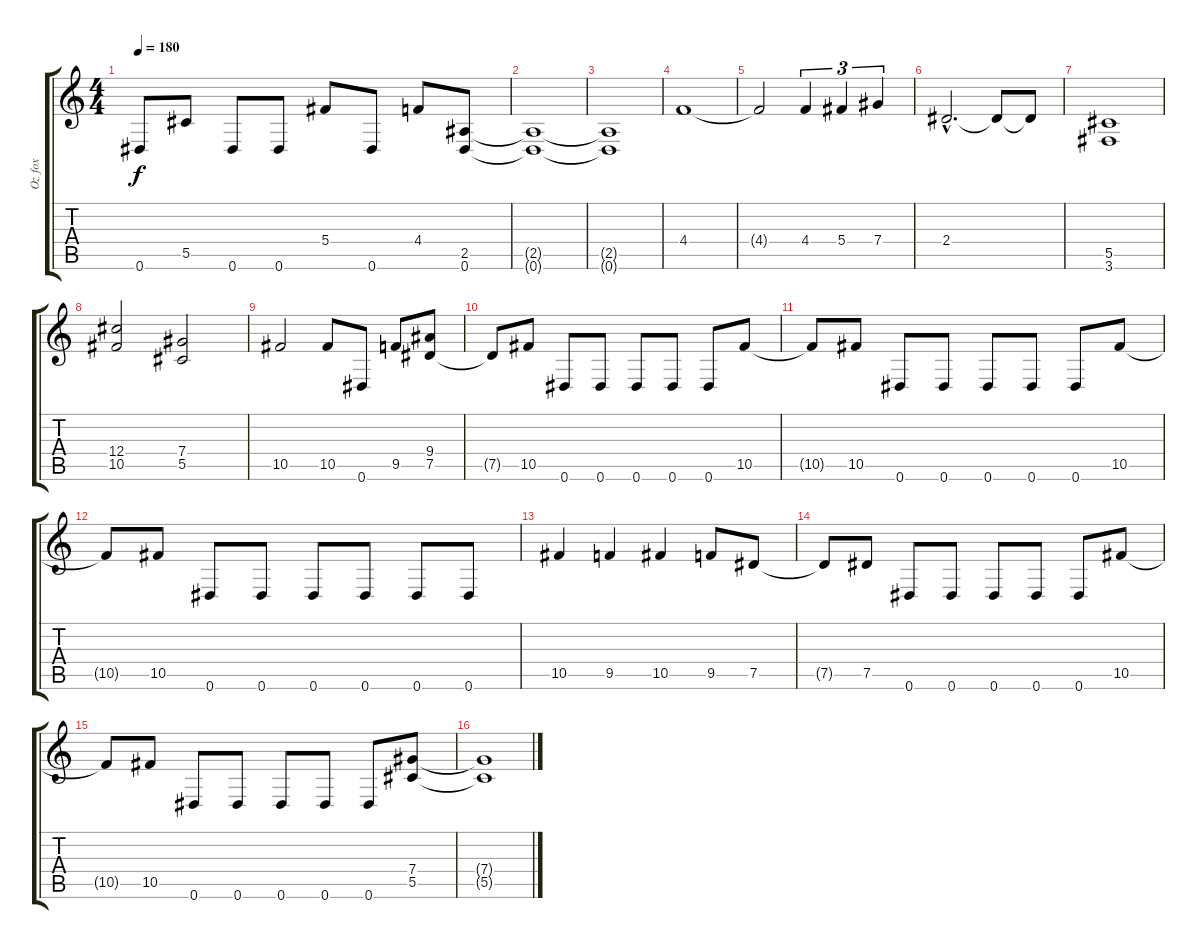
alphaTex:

\track ("Oz fox" "Oz fox") {instrument distortionguitar}
\staff {score tabs}
\tuning (Eb4 Bb3 Gb3 Db3 Ab2 Eb2) {hide}
\ts (4 4)
\tempo 180
\clef g2
\ks c
0.6.8{dy f} 5.5.8 0.6.8 0.6.8 5.4.8 0.6.8 4.4.8 (2.5 0.6).8 |
(2.5{t} 0.6{t}).1 |
(2.5{t} 0.6{t}).1 |
4.4.1 |
4.4{t}.2 4.4.4{tu (3 2)} 5.4.4{tu (3 2)} 7.4.4{tu (3 2)} |
2.4{hac}.2{d} 2.4{t}.8 2.4{t}.8 |
(5.5 3.6).1 |
(12.4 10.5).2 (7.4 5.5).2 |
10.5.2 10.5.8 0.6.8 9.5.8 (9.4 7.5).8 |
7.5{t}.8 10.5.8 0.6.8 0.6.8 0.6.8 0.6.8 0.6.8 10.5.8 |
10.5{t}.8 10.5.8 0.6.8 0.6.8 0.6.8 0.6.8 0.6.8 10.5.8 |
10.5{t}.8 10.5.8 0.6.8 0.6.8 0.6.8 0.6.8 0.6.8 0.6.8 |
10.5.4 9.5.4 10.5.4 9.5.8 7.5.8 |
7.5{t}.8 7.5.8 0.6.8 0.6.8 0.6.8 0.6.8 0.6.8 10.5.8 |
10.5{t}.8 10.5.8 0.6.8 0.6.8 0.6.8 0.6.8 0.6.8 (7.4 5.5).8 |
(7.4{t} 5.5{t}).1
